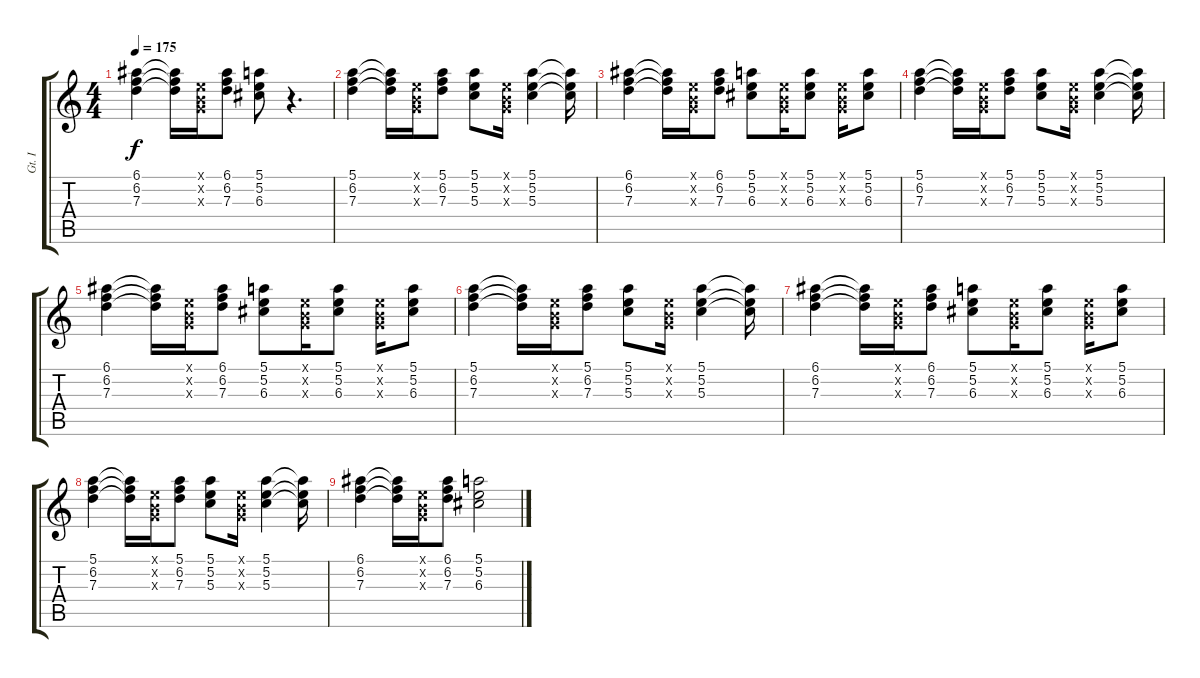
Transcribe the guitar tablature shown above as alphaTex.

\track ("Gt. I" "Gt. I") {instrument distortionguitar}
\staff {score tabs}
\tuning (E4 B3 G3 D3 A2 E2) {hide}
\ts (4 4)
\tempo 175
\clef g2
\ks c
(6.1 6.2 7.3).4{dy f} (6.1{t} 6.2{t} 7.3{t}).16 (0.1{x} 0.2{x} 0.3{x}).16 (6.1 6.2 7.3).8 (5.1 5.2 6.3).8 r.4{d} |
(5.1 6.2 7.3).4 (5.1{t} 6.2{t} 7.3{t}).16 (0.1{x} 0.2{x} 0.3{x}).16 (5.1 6.2 7.3).8 (5.1 5.2 5.3).8 (0.1{x} 0.2{x} 0.3{x}).16 (5.1 5.2 5.3).4 (5.1{t} 5.2{t} 5.3{t}).16 |
(6.1 6.2 7.3).4 (6.1{t} 6.2{t} 7.3{t}).16 (0.1{x} 0.2{x} 0.3{x}).16 (6.1 6.2 7.3).8 (5.1 5.2 6.3).8 (0.1{x} 0.2{x} 0.3{x}).16 (5.1 5.2 6.3).8 (0.1{x} 0.2{x} 0.3{x}).16 (5.1 5.2 6.3).8 |
(5.1 6.2 7.3).4 (5.1{t} 6.2{t} 7.3{t}).16 (0.1{x} 0.2{x} 0.3{x}).16 (5.1 6.2 7.3).8 (5.1 5.2 5.3).8 (0.1{x} 0.2{x} 0.3{x}).16 (5.1 5.2 5.3).4 (5.1{t} 5.2{t} 5.3{t}).16 |
(6.1 6.2 7.3).4 (6.1{t} 6.2{t} 7.3{t}).16 (0.1{x} 0.2{x} 0.3{x}).16 (6.1 6.2 7.3).8 (5.1 5.2 6.3).8 (0.1{x} 0.2{x} 0.3{x}).16 (5.1 5.2 6.3).8 (0.1{x} 0.2{x} 0.3{x}).16 (5.1 5.2 6.3).8 |
(5.1 6.2 7.3).4 (5.1{t} 6.2{t} 7.3{t}).16 (0.1{x} 0.2{x} 0.3{x}).16 (5.1 6.2 7.3).8 (5.1 5.2 5.3).8 (0.1{x} 0.2{x} 0.3{x}).16 (5.1 5.2 5.3).4 (5.1{t} 5.2{t} 5.3{t}).16 |
(6.1 6.2 7.3).4 (6.1{t} 6.2{t} 7.3{t}).16 (0.1{x} 0.2{x} 0.3{x}).16 (6.1 6.2 7.3).8 (5.1 5.2 6.3).8 (0.1{x} 0.2{x} 0.3{x}).16 (5.1 5.2 6.3).8 (0.1{x} 0.2{x} 0.3{x}).16 (5.1 5.2 6.3).8 |
(5.1 6.2 7.3).4 (5.1{t} 6.2{t} 7.3{t}).16 (0.1{x} 0.2{x} 0.3{x}).16 (5.1 6.2 7.3).8 (5.1 5.2 5.3).8 (0.1{x} 0.2{x} 0.3{x}).16 (5.1 5.2 5.3).4 (5.1{t} 5.2{t} 5.3{t}).16 |
(6.1 6.2 7.3).4 (6.1{t} 6.2{t} 7.3{t}).16 (0.1{x} 0.2{x} 0.3{x}).16 (6.1 6.2 7.3).8 (5.1 5.2 6.3).2
